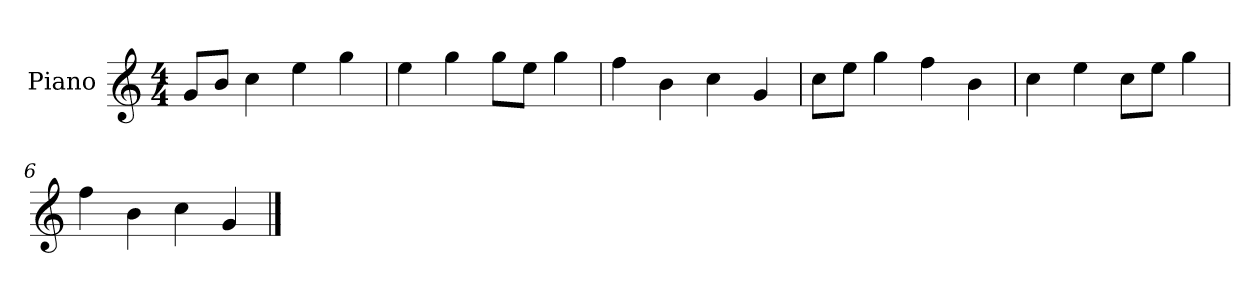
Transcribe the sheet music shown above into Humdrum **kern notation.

**kern
*part1
*staff1
*I"Piano
*I'P-no
*clefG2
*k[]
*M4/4
*MM90
=1
8g/L
8b/J
4cc\
4ee\
4gg\
=2
4ee\
4gg\
8gg\L
8ee\J
4gg\
=3
4ff\
4b\
4cc\
4g/
=4
8cc\L
8ee\J
4gg\
4ff\
4b\
=5
4cc\
4ee\
8cc\L
8ee\J
4gg\
=6
4ff\
4b\
4cc\
4g/
==
*-
